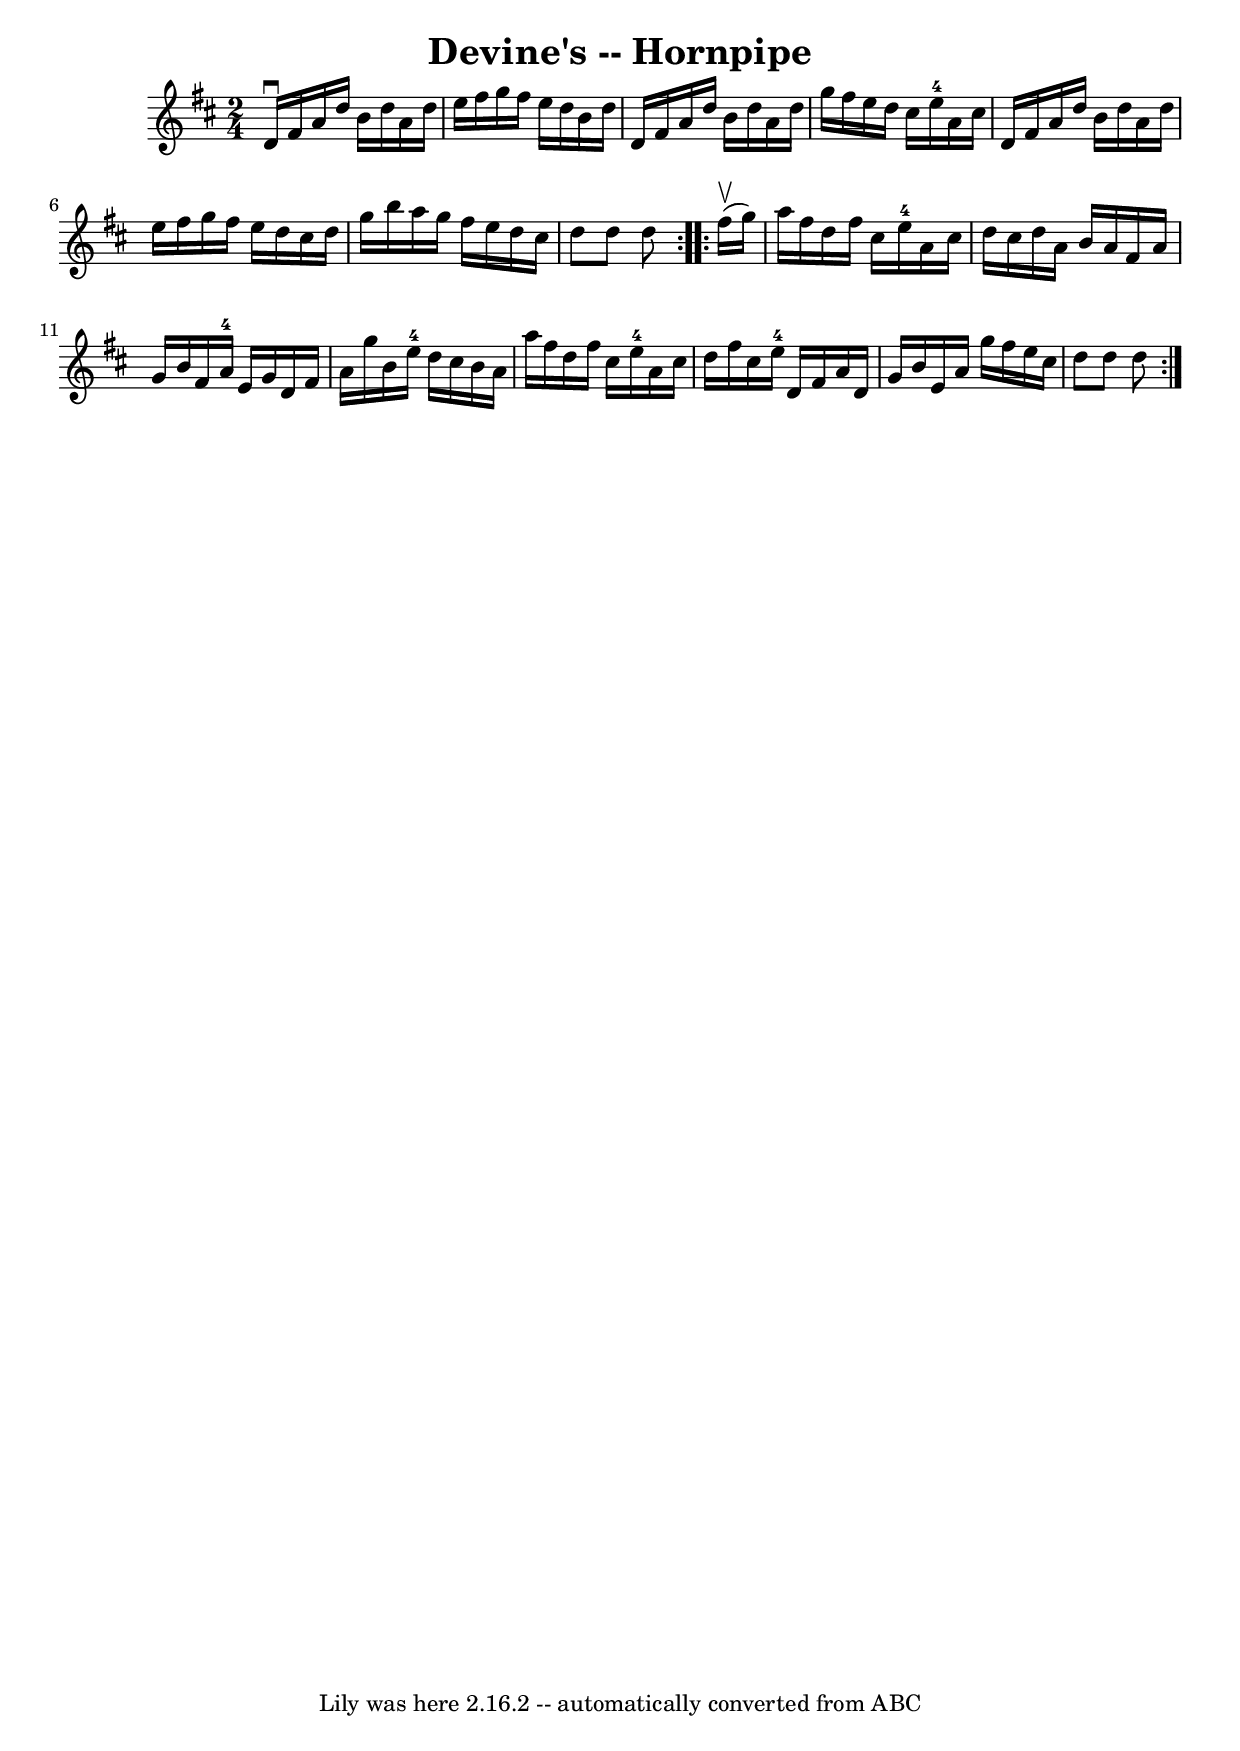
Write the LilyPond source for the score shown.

\version "2.16.2"
\include "Mammoth.ily"
\header {
  %% book = "Cole's 1000 Fiddle Tunes"
  crossRefNumber = "1"
  footnotes = ""
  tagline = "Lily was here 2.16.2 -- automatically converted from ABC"
  title = "Devine's -- Hornpipe"

}
voicedefault =  {



  \repeat volta 2 {

    \time 2/4 
    \key d \major
    d'16^\downbow fis'16 a'16 d''16 b'16    
    d''16 a'16 d''16  |
    e''16 fis''16 g''16 fis''16    
    e''16 d''16 b'16 d''16  |
    d'16 fis'16 a'16 d''16    
    b'16 d''16 a'16 d''16  |
    g''16 fis''16 e''16 d''16   
    cis''16 e''16-4 a'16 cis''16  |
    d'16 fis'16 a'16   
    d''16 b'16 d''16 a'16 d''16  |
    e''16 fis''16 g''16  
    fis''16 e''16 d''16 cis''16 d''16  |
    g''16 b''16    
    a''16 g''16 fis''16 e''16 d''16 cis''16  |
    d''8 d''8 
    d''8  
  }     
  \repeat volta 2 {
    fis''16 (^\upbow g''16) |
    
    a''16 fis''16 d''16 fis''16 cis''16 e''16-4 a'16 cis''16 
    |
    d''16 cis''16 d''16 a'16 b'16 a'16 fis'16 a'16 
    |
    g'16 b'16 fis'16 a'16-4 e'16 g'16 d'16    
    fis'16  |
    a'16 g''16 b'16 e''16-4 d''16 cis''16    
    b'16 a'16  |
    a''16 fis''16 d''16 fis''16 cis''16    
    e''16-4 a'16 cis''16  |
    d''16 fis''16 cis''16 e''16 -4 d'16 fis'16 a'16 d'16  |
    g'16 b'16 e'16 a'16  
    g''16 fis''16 e''16 cis''16  |
    d''8 d''8 d''8  
  }   

}

\score{
  <<

    \context Staff="default"
    {
      \voicedefault 
      
    }

  >>
  \layout {
    
  }
  \midi {
  }

}
